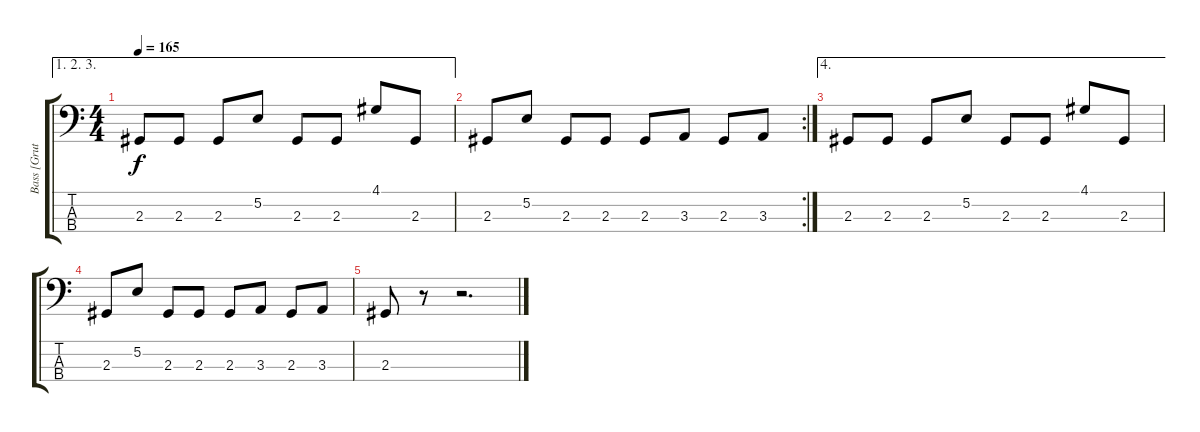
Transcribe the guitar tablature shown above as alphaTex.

\track ("Bass [Grutle Kjellsson]" "Bass [Grut") {instrument electricbassfinger}
\staff {score tabs}
\tuning (E2 B1 Gb1 Db1) {hide}
\ae (1 2 3)
\ts (4 4)
\tempo 165
\clef f4
\ks c
2.3.8{dy f} 2.3.8 2.3.8 5.2.8 2.3.8 2.3.8 4.1.8 2.3.8 |
\rc 2
2.3.8 5.2.8 2.3.8 2.3.8 2.3.8 3.3.8 2.3.8 3.3.8 |
\ae 4
2.3.8 2.3.8 2.3.8 5.2.8 2.3.8 2.3.8 4.1.8 2.3.8 |
2.3.8 5.2.8 2.3.8 2.3.8 2.3.8 3.3.8 2.3.8 3.3.8 |
2.3.8 r.8 r.2{d}
